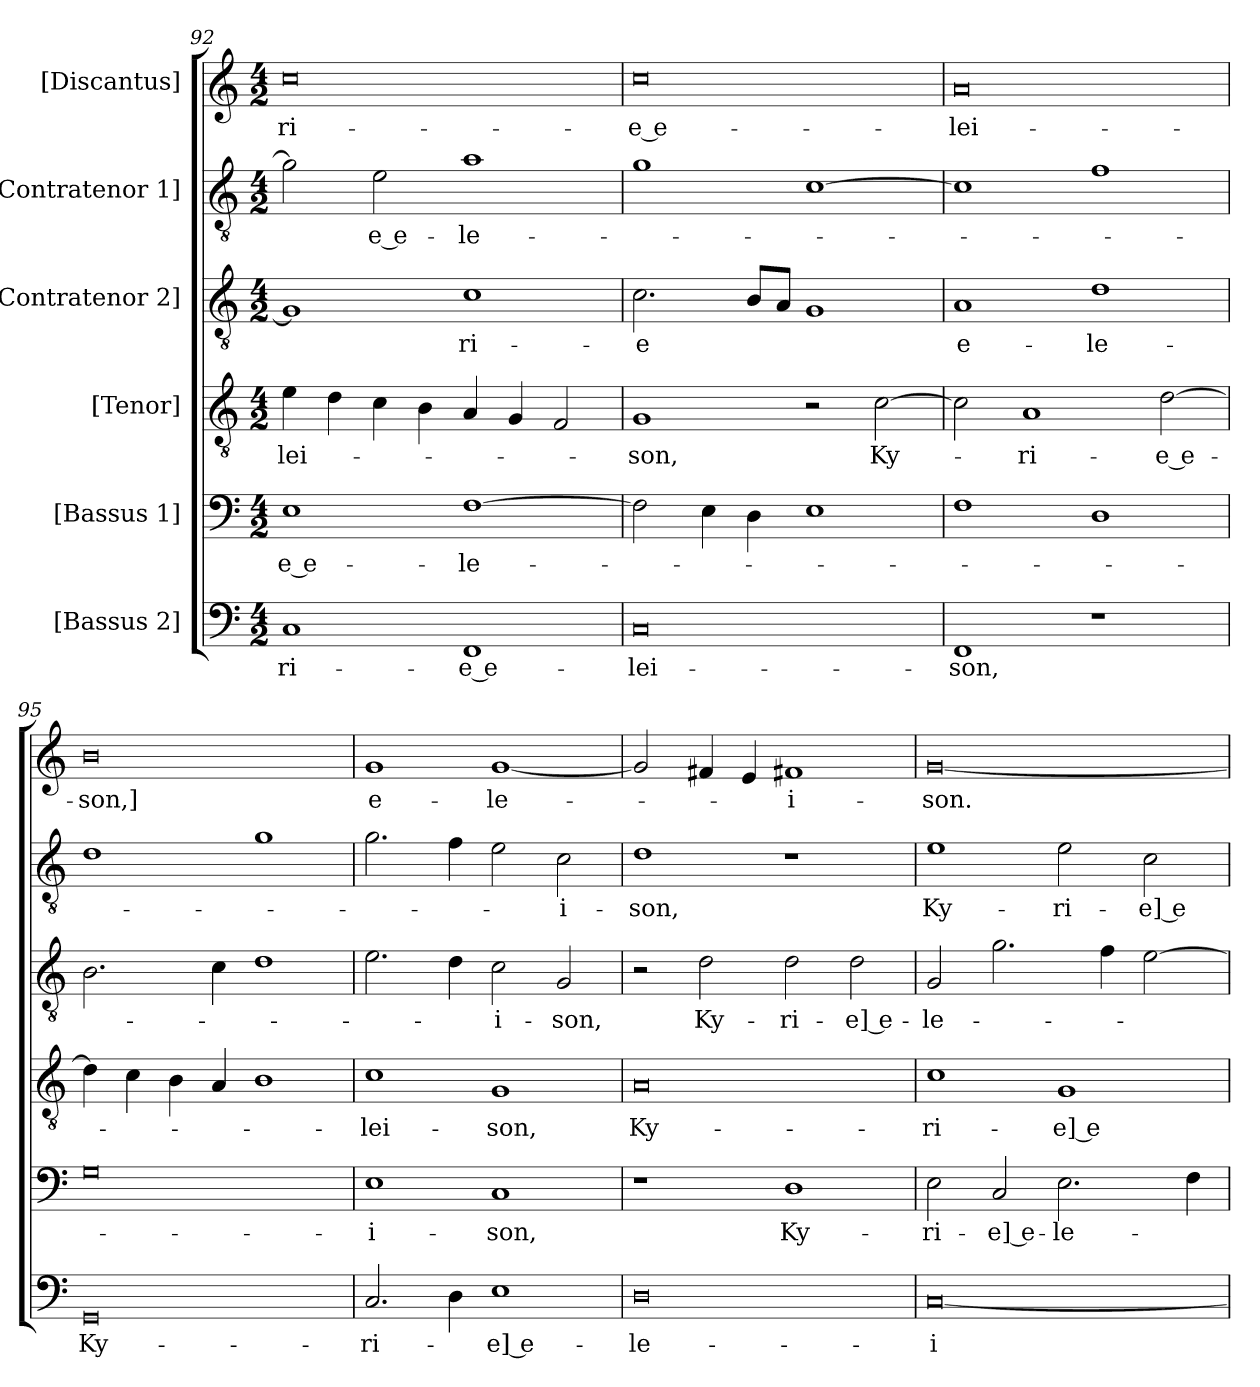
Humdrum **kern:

**kern	**text	**kern	**text	**kern	**text	**kern	**text	**kern	**text	**kern	**text
*part6	*part6	*part5	*part5	*part4	*part4	*part3	*part3	*part2	*part2	*part1	*part1
*staff6	*staff6	*staff5	*staff5	*staff4	*staff4	*staff3	*staff3	*staff2	*staff2	*staff1	*staff1
*I"[Bassus 2]	*	*I"[Bassus 1]	*	*I"[Tenor]	*	*I"[Contratenor 2]	*	*I"[Contratenor 1]	*	*I"[Discantus]	*
*clefF4	*	*clefF4	*	*clefGv2	*	*clefGv2	*	*clefGv2	*	*clefG2	*
*k[]	*	*k[]	*	*k[]	*	*k[]	*	*k[]	*	*k[]	*
*M4/2	*	*M4/2	*	*M4/2	*	*M4/2	*	*M4/2	*	*M4/2	*
=92	=92	=92	=92	=92	=92	=92	=92	=92	=92	=92	=92
1C/	-ri-	1E\	-e e-	4e\	-lei-	1G/]	.	2g\]	.	0cc\	-ri-
.	.	.	.	4d\	.	.	.	.	.	.	.
.	.	.	.	4c\	.	.	.	2e\	-e e-	.	.
.	.	.	.	4B\	.	.	.	.	.	.	.
1FF/	-e e-	[1F\	-le-	4A/	.	1c\	-ri-	1a\	-le-	.	.
.	.	.	.	4G/	.	.	.	.	.	.	.
.	.	.	.	2F/	.	.	.	.	.	.	.
=93	=93	=93	=93	=93	=93	=93	=93	=93	=93	=93	=93
0C/	-lei-	2F\]	.	1G/	-son,	2.c\	-e	1g\	.	0cc\	-e e-
.	.	4E\	.	.	.	.	.	.	.	.	.
.	.	4D\	.	.	.	8B/L	.	.	.	.	.
.	.	.	.	.	.	8A/J	.	.	.	.	.
.	.	1E\	.	2r	.	1G/	.	[1c\	.	.	.
.	.	.	.	[2c\	Ky-	.	.	.	.	.	.
=94	=94	=94	=94	=94	=94	=94	=94	=94	=94	=94	=94
1FF/	-son,	1F\	.	2c\]	.	1A/	e-	1c\]	.	0a/	-lei-
.	.	.	.	1A/	-ri-	.	.	.	.	.	.
1r	.	1D\	.	.	.	1d\	-le-	1f\	.	.	.
.	.	.	.	[2d\	-e e-	.	.	.	.	.	.
=95	=95	=95	=95	=95	=95	=95	=95	=95	=95	=95	=95
0GG/	Ky-	0G\	.	4d\]	.	2.B\	.	1d\	.	0b\	-son,]
.	.	.	.	4c\	.	.	.	.	.	.	.
.	.	.	.	4B\	.	.	.	.	.	.	.
.	.	.	.	4A/	.	4c\	.	.	.	.	.
.	.	.	.	1B\	.	1d\	.	1g\	.	.	.
=96	=96	=96	=96	=96	=96	=96	=96	=96	=96	=96	=96
2.C/	-ri-	1E\	-i-	1c\	-lei-	2.e\	.	2.g\	.	1g/	e-
4D\	.	.	.	.	.	4d\	.	4f\	.	.	.
1E\	-e] e-	1C/	-son,	1G/	-son,	2c\	-i-	2e\	.	[1g/	-le-
.	.	.	.	.	.	2G/	-son,	2c\	-i-	.	.
=97	=97	=97	=97	=97	=97	=97	=97	=97	=97	=97	=97
0D\	-le-	1r	.	0A/	Ky-	2r	.	1d\	-son,	2g/]	.
.	.	.	.	.	.	2d\	Ky-	.	.	4f#X/	.
.	.	.	.	.	.	.	.	.	.	4e/	.
.	.	1D\	Ky-	.	.	2d\	-ri-	1r	.	1f#X/	-i-
.	.	.	.	.	.	2d\	-e] e-	.	.	.	.
=98	=98	=98	=98	=98	=98	=98	=98	=98	=98	=98	=98
[0C/	-i-	2E\	-ri-	1c\	-ri-	2G/	-le-	1e\	Ky-	[0g/	-son.
.	.	2C/	-e] e-	.	.	2.g\	.	.	.	.	.
.	.	2.E\	-le-	1G/	-e] e-	.	.	2e\	-ri-	.	.
.	.	.	.	.	.	4f\	.	.	.	.	.
.	.	.	.	.	.	[2e\	.	2c\	-e] e-	.	.
.	.	4F\	.	.	.	.	.	.	.	.	.
=	=	=	=	=	=	=	=	=	=	=	=
*-	*-	*-	*-	*-	*-	*-	*-	*-	*-	*-	*-
